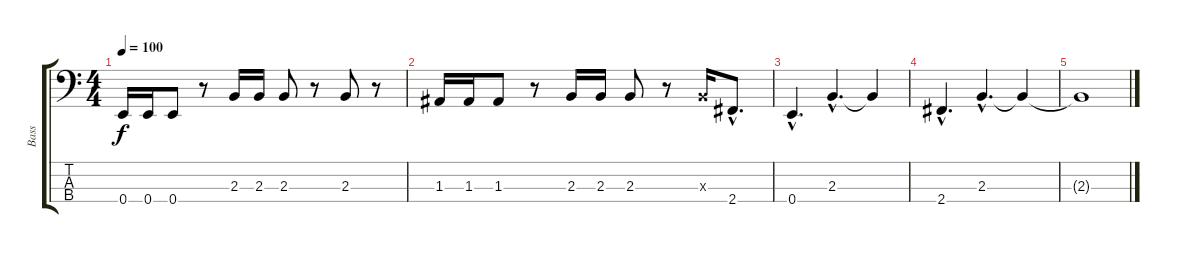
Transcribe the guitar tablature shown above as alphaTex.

\track ("Bass" "Bass") {instrument acousticguitarnylon}
\staff {score tabs}
\tuning (G2 D2 A1 E1) {hide}
\ts (4 4)
\tempo 100
\clef f4
\ks c
0.4.16{dy f} 0.4.16 0.4.8 r.8 2.3.16 2.3.16 2.3.8 r.8 2.3.8 r.8 |
1.3.16 1.3.16 1.3.8 r.8 2.3.16 2.3.16 2.3.8 r.8 2.3{x}.16 2.4{hac}.8{d} |
0.4{hac}.4{d} 2.3{hac}.4{d} 2.3{t}.4 |
2.4{hac}.4{d} 2.3{hac}.4{d} 2.3{t}.4 |
2.3{t}.1
